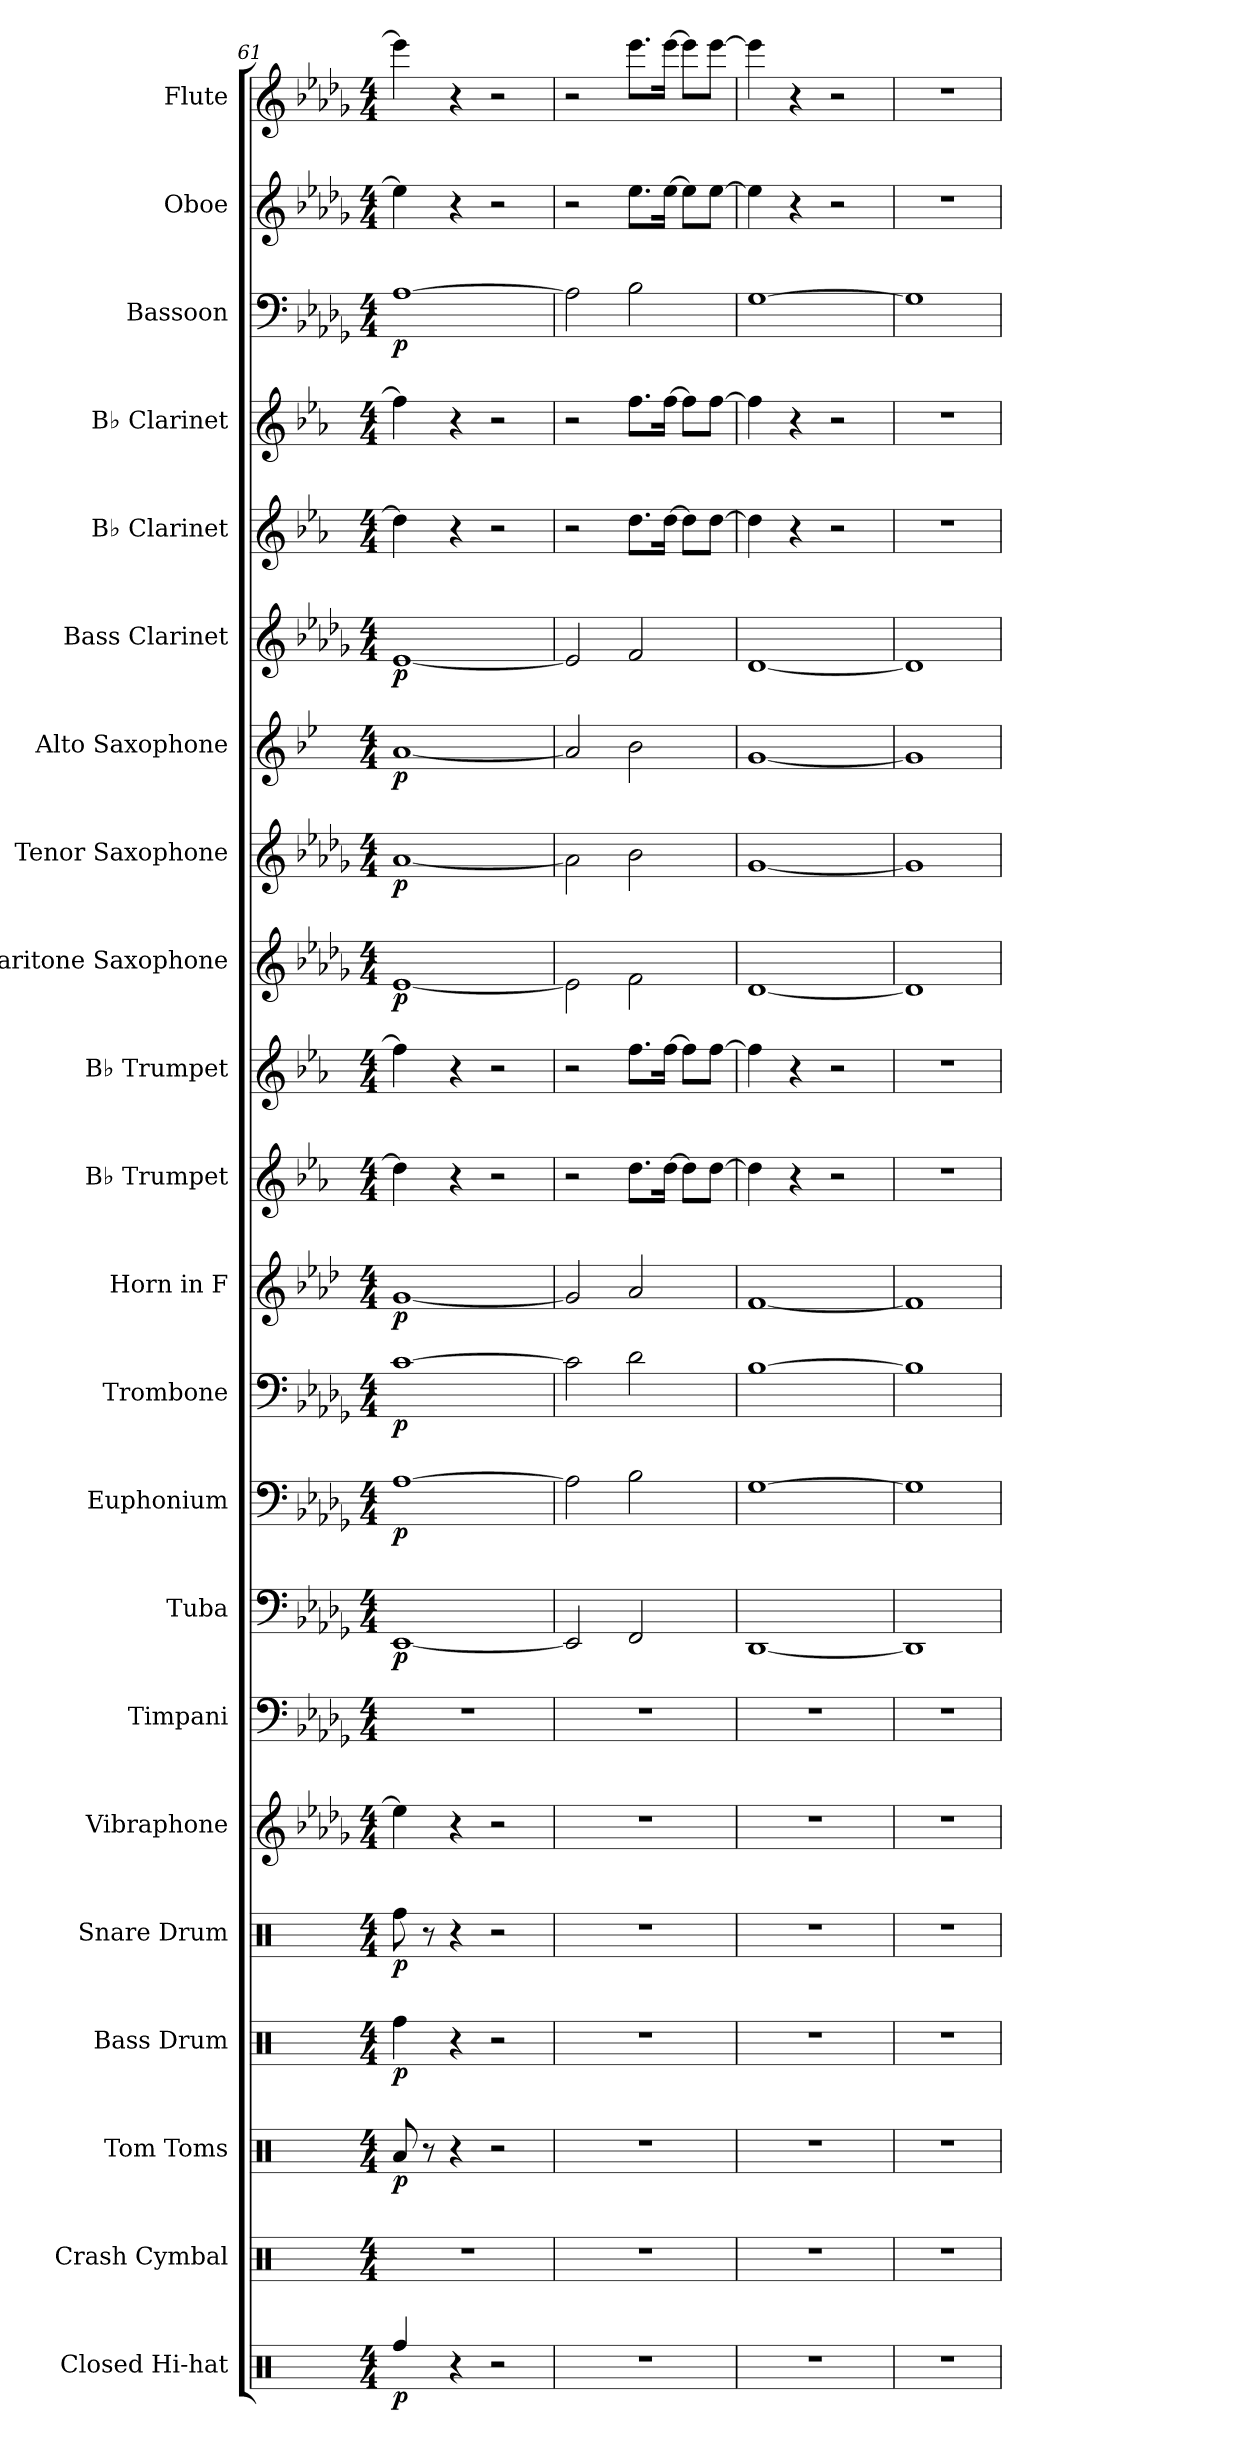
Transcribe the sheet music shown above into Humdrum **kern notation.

**kern	**dynam	**kern	**kern	**dynam	**kern	**dynam	**kern	**dynam	**kern	**kern	**kern	**dynam	**kern	**dynam	**kern	**dynam	**kern	**dynam	**kern	**kern	**kern	**dynam	**kern	**dynam	**kern	**dynam	**kern	**dynam	**kern	**kern	**kern	**dynam	**kern	**kern
*part22	*part22	*part21	*part20	*part20	*part19	*part19	*part18	*part18	*part17	*part16	*part15	*part15	*part14	*part14	*part13	*part13	*part12	*part12	*part11	*part10	*part9	*part9	*part8	*part8	*part7	*part7	*part6	*part6	*part5	*part4	*part3	*part3	*part2	*part1
*staff22	*staff22	*staff21	*staff20	*staff20	*staff19	*staff19	*staff18	*staff18	*staff17	*staff16	*staff15	*staff15	*staff14	*staff14	*staff13	*staff13	*staff12	*staff12	*staff11	*staff10	*staff9	*staff9	*staff8	*staff8	*staff7	*staff7	*staff6	*staff6	*staff5	*staff4	*staff3	*staff3	*staff2	*staff1
*I"Closed Hi-hat	*	*I"Crash Cymbal	*I"Tom Toms	*	*I"Bass Drum	*	*I"Snare Drum	*	*I"Vibraphone	*I"Timpani	*I"Tuba	*	*I"Euphonium	*	*I"Trombone	*	*I"Horn in F	*	*I"B♭ Trumpet	*I"B♭ Trumpet	*I"Baritone Saxophone	*	*I"Tenor Saxophone	*	*I"Alto Saxophone	*	*I"Bass Clarinet	*	*I"B♭ Clarinet	*I"B♭ Clarinet	*I"Bassoon	*	*I"Oboe	*I"Flute
*I'Hi-hat	*	*I'Cr. Cym.	*I'Toms	*	*I'B. Dr.	*	*I'Sn. Dr.	*	*I'Vib.	*I'Timp.	*I'Tba.	*	*I'Euph.	*	*I'Tbn.	*	*	*	*I'B♭ Tpt.	*I'B♭ Tpt.	*I'Bar. Sax.	*	*I'T. Sax.	*	*I'A. Sax.	*	*I'B. Cl.	*	*I'B♭ Cl.	*I'B♭ Cl.	*I'Bsn.	*	*I'Ob.	*I'Fl.
*clefX	*	*clefX	*clefX	*	*clefX	*	*clefX	*	*clefG2	*clefF4	*clefF4	*	*clefF4	*	*clefF4	*	*clefG2	*	*clefG2	*clefG2	*clefG2	*	*clefG2	*	*clefG2	*	*clefG2	*	*clefG2	*clefG2	*clefF4	*	*clefG2	*clefG2
*	*	*	*	*	*	*	*	*	*	*	*	*	*	*	*	*	*ITrd4c7	*	*ITrd1c2	*ITrd1c2	*ITrd12c21	*	*ITrd8c14	*	*ITrd5c9	*	*ITrd8c14	*	*ITrd1c2	*ITrd1c2	*	*	*	*
*k[]	*	*k[]	*k[]	*	*k[]	*	*k[]	*	*k[b-e-a-d-g-]	*k[b-e-a-d-g-]	*k[b-e-a-d-g-]	*	*k[b-e-a-d-g-]	*	*k[b-e-a-d-g-]	*	*k[b-e-a-d-g-]	*	*k[b-e-a-d-g-]	*k[b-e-a-d-g-]	*k[b-e-a-d-g-]	*	*k[b-e-a-d-g-]	*	*k[b-e-a-d-g-]	*	*k[b-e-a-d-g-]	*	*k[b-e-a-d-g-]	*k[b-e-a-d-g-]	*k[b-e-a-d-g-]	*	*k[b-e-a-d-g-]	*k[b-e-a-d-g-]
*M4/4	*	*M4/4	*M4/4	*	*M4/4	*	*M4/4	*	*M4/4	*M4/4	*M4/4	*	*M4/4	*	*M4/4	*	*M4/4	*	*M4/4	*M4/4	*M4/4	*	*M4/4	*	*M4/4	*	*M4/4	*	*M4/4	*M4/4	*M4/4	*	*M4/4	*M4/4
=61	=61	=61	=61	=61	=61	=61	=61	=61	=61	=61	=61	=61	=61	=61	=61	=61	=61	=61	=61	=61	=61	=61	=61	=61	=61	=61	=61	=61	=61	=61	=61	=61	=61	=61
!	!LO:DY:b	!	!	!LO:DY:b	!	!LO:DY:b	!	!LO:DY:b	!	!	!	!LO:DY:b	!	!LO:DY:b	!	!LO:DY:b	!	!LO:DY:b	!	!	!	!LO:DY:b	!	!LO:DY:b	!	!LO:DY:b	!	!LO:DY:b	!	!	!	!LO:DY:b	!	!
4Rff/	p	1r	8Ra/	p	4Rff\	p	8Rff\	p	4ee-\]	1r	[1EE-	p	[1A-	p	[1c	p	[1c	p	4cc\]	4ee-\]	[1E-	p	[1A-	p	[1c	p	[1E-	p	4cc\]	4ee-\]	[1A-	p	4ee-\]	4eee-\]
.	.	.	8r	.	.	.	8r	.	.	.	.	.	.	.	.	.	.	.	.	.	.	.	.	.	.	.	.	.	.	.	.	.	.	.
4r	.	.	4r	.	4r	.	4r	.	4r	.	.	.	.	.	.	.	.	.	4r	4r	.	.	.	.	.	.	.	.	4r	4r	.	.	4r	4r
2r	.	.	2r	.	2r	.	2r	.	2r	.	.	.	.	.	.	.	.	.	2r	2r	.	.	.	.	.	.	.	.	2r	2r	.	.	2r	2r
=62	=62	=62	=62	=62	=62	=62	=62	=62	=62	=62	=62	=62	=62	=62	=62	=62	=62	=62	=62	=62	=62	=62	=62	=62	=62	=62	=62	=62	=62	=62	=62	=62	=62	=62
1r	.	1r	1r	.	1r	.	1r	.	1r	1r	2EE-/]	.	2A-\]	.	2c\]	.	2c/]	.	2r	2r	2E-\]	.	2A-\]	.	2c/]	.	2E-/]	.	2r	2r	2A-\]	.	2r	2r
.	.	.	.	.	.	.	.	.	.	.	2FF/	.	2B-\	.	2d-\	.	2d-/	.	8.cc\L	8.ee-\L	2F\	.	2B-\	.	2d-\	.	2F/	.	8.cc\L	8.ee-\L	2B-\	.	8.ee-\L	8.eee-\L
.	.	.	.	.	.	.	.	.	.	.	.	.	.	.	.	.	.	.	[16cc\Jk	[16ee-\Jk	.	.	.	.	.	.	.	.	[16cc\Jk	[16ee-\Jk	.	.	[16ee-\Jk	[16eee-\Jk
.	.	.	.	.	.	.	.	.	.	.	.	.	.	.	.	.	.	.	8cc\L]	8ee-\L]	.	.	.	.	.	.	.	.	8cc\L]	8ee-\L]	.	.	8ee-\L]	8eee-\L]
.	.	.	.	.	.	.	.	.	.	.	.	.	.	.	.	.	.	.	[8cc\J	[8ee-\J	.	.	.	.	.	.	.	.	[8cc\J	[8ee-\J	.	.	[8ee-\J	[8eee-\J
=63	=63	=63	=63	=63	=63	=63	=63	=63	=63	=63	=63	=63	=63	=63	=63	=63	=63	=63	=63	=63	=63	=63	=63	=63	=63	=63	=63	=63	=63	=63	=63	=63	=63	=63
1r	.	1r	1r	.	1r	.	1r	.	1r	1r	[1DD-	.	[1G-	.	[1B-	.	[1B-	.	4cc\]	4ee-\]	[1D-	.	[1G-	.	[1B-	.	[1D-	.	4cc\]	4ee-\]	[1G-	.	4ee-\]	4eee-\]
.	.	.	.	.	.	.	.	.	.	.	.	.	.	.	.	.	.	.	4r	4r	.	.	.	.	.	.	.	.	4r	4r	.	.	4r	4r
.	.	.	.	.	.	.	.	.	.	.	.	.	.	.	.	.	.	.	2r	2r	.	.	.	.	.	.	.	.	2r	2r	.	.	2r	2r
=64	=64	=64	=64	=64	=64	=64	=64	=64	=64	=64	=64	=64	=64	=64	=64	=64	=64	=64	=64	=64	=64	=64	=64	=64	=64	=64	=64	=64	=64	=64	=64	=64	=64	=64
1r	.	1r	1r	.	1r	.	1r	.	1r	1r	1DD-]	.	1G-]	.	1B-]	.	1B-]	.	1r	1r	1D-]	.	1G-]	.	1B-]	.	1D-]	.	1r	1r	1G-]	.	1r	1r
=	=	=	=	=	=	=	=	=	=	=	=	=	=	=	=	=	=	=	=	=	=	=	=	=	=	=	=	=	=	=	=	=	=	=
*-	*-	*-	*-	*-	*-	*-	*-	*-	*-	*-	*-	*-	*-	*-	*-	*-	*-	*-	*-	*-	*-	*-	*-	*-	*-	*-	*-	*-	*-	*-	*-	*-	*-	*-
